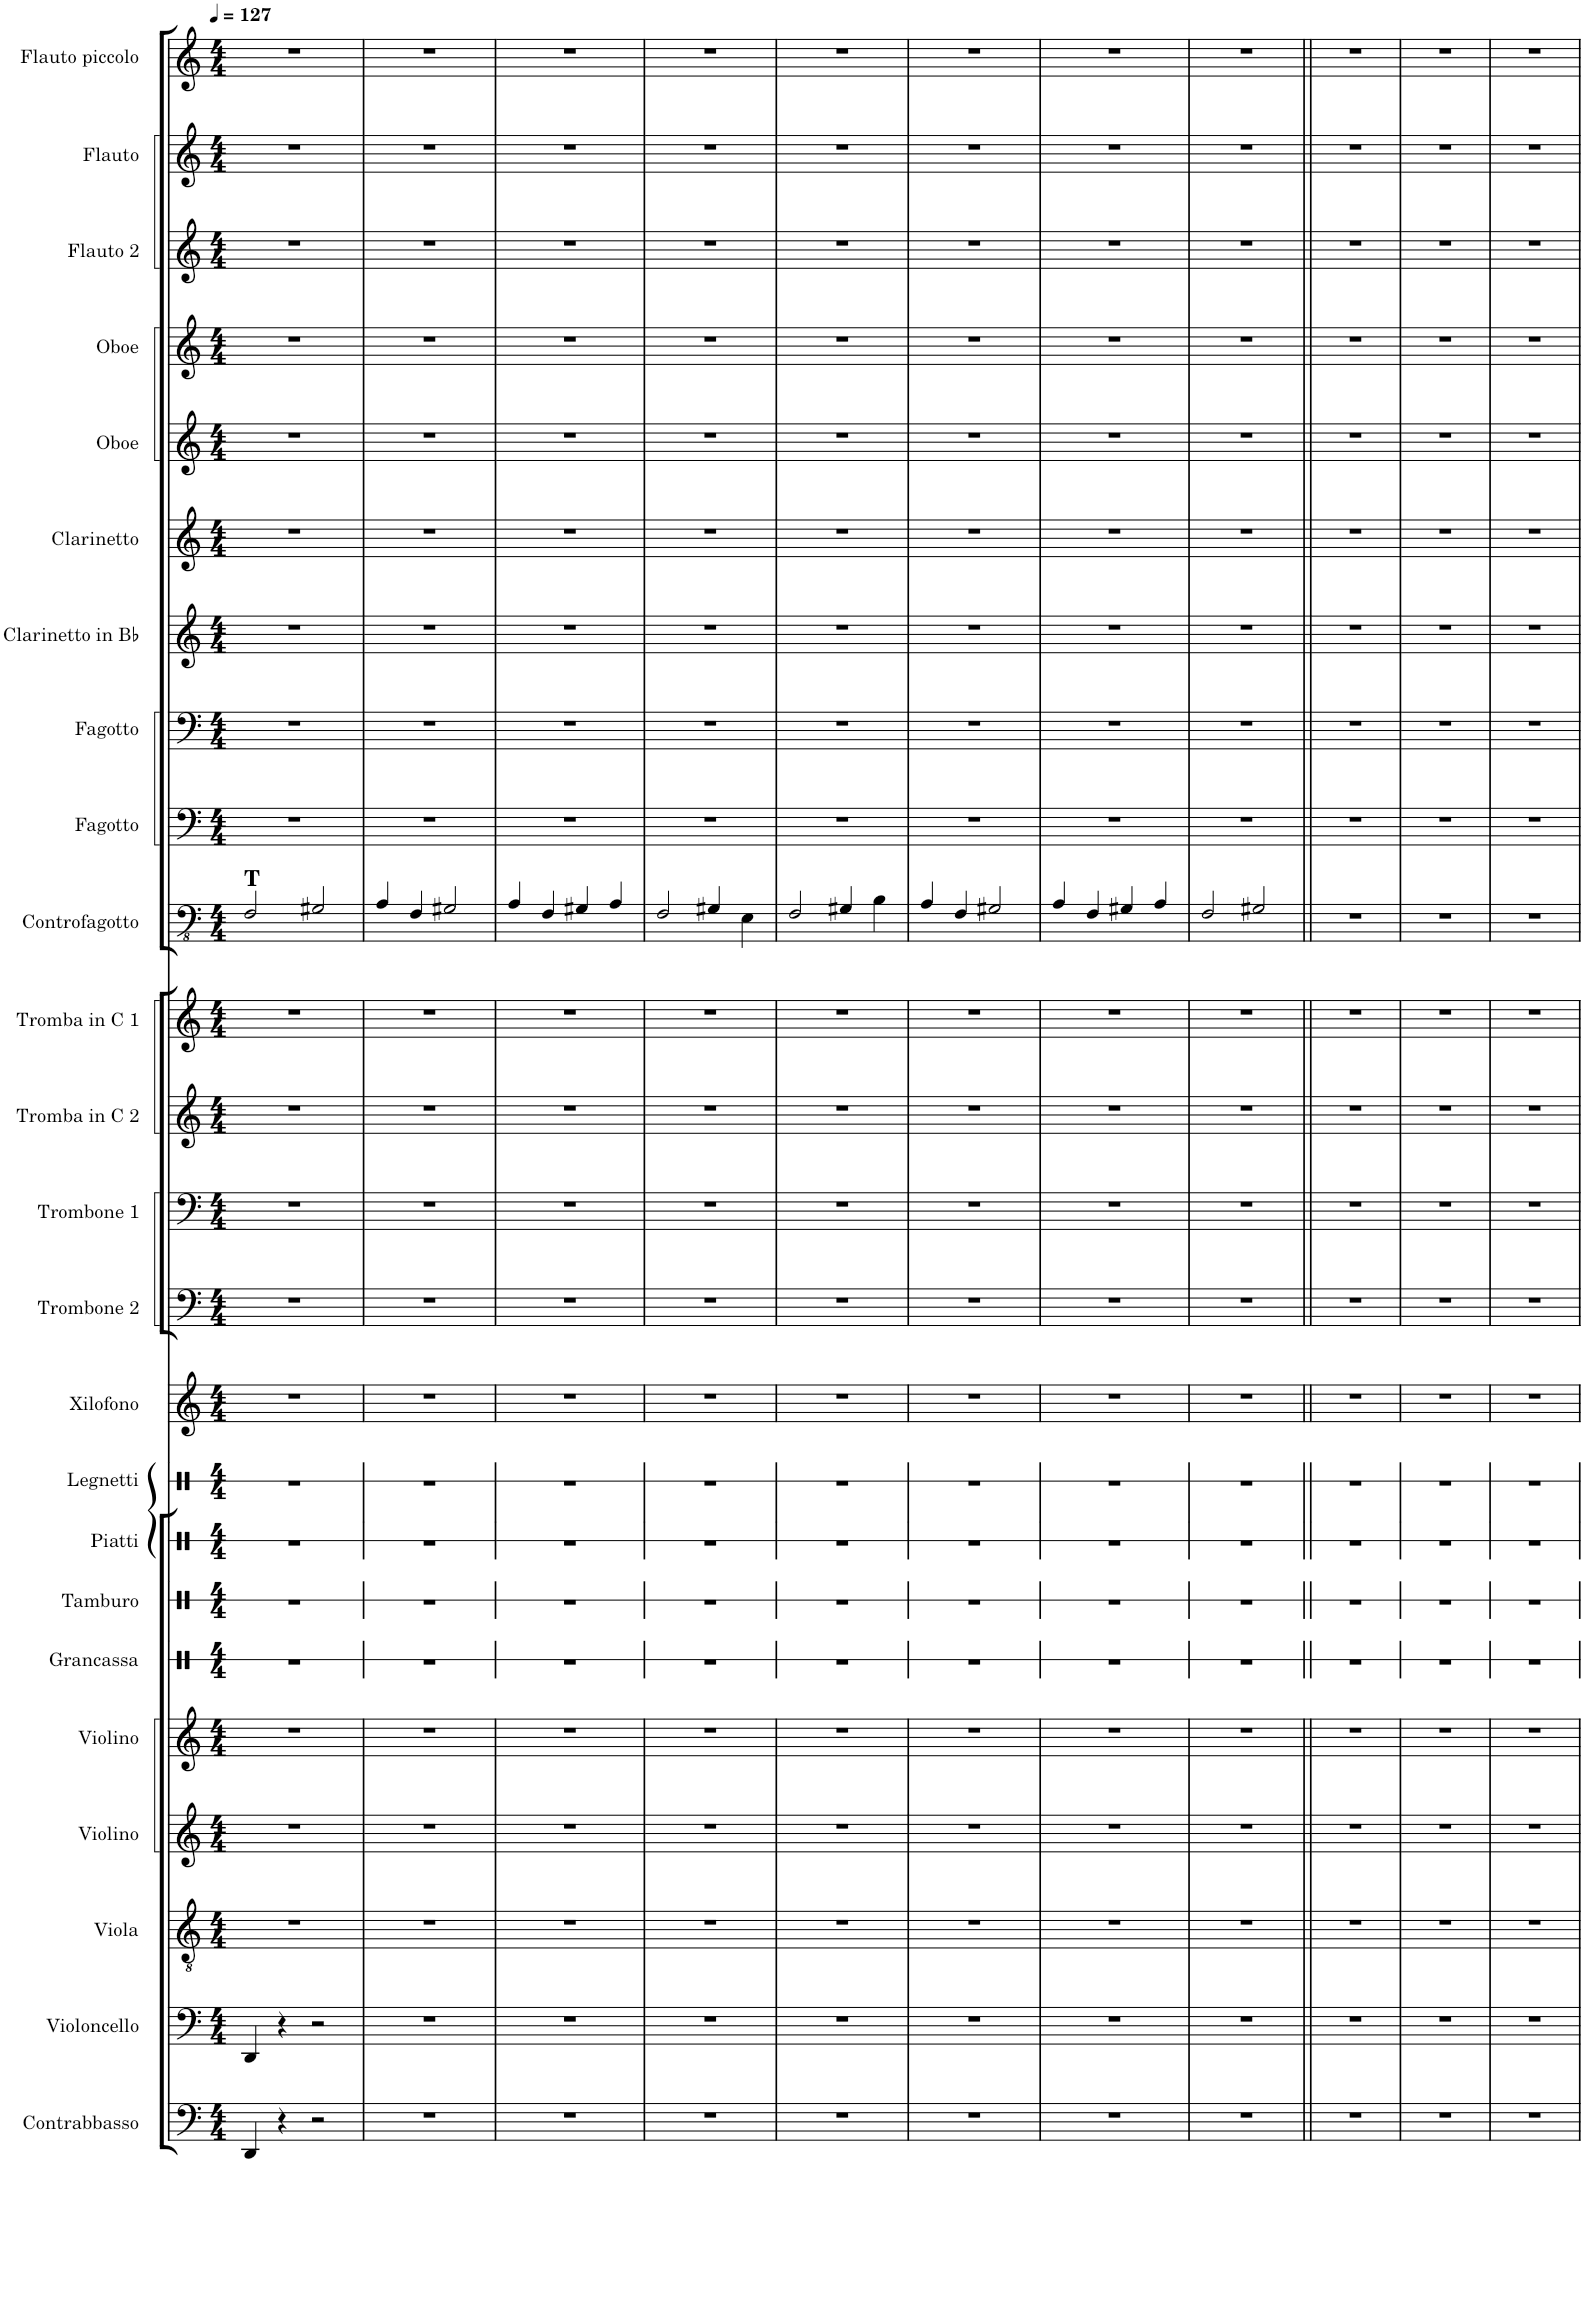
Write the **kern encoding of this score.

**kern	**kern	**kern	**kern	**kern	**kern	**kern	**kern	**kern	**kern	**kern	**kern	**kern	**kern	**kern	**kern	**kern	**kern	**kern	**kern	**kern	**kern	**kern	**kern
*part24	*part23	*part22	*part21	*part20	*part19	*part18	*part17	*part16	*part15	*part14	*part13	*part12	*part11	*part10	*part9	*part8	*part7	*part6	*part5	*part4	*part3	*part2	*part1
*staff24	*staff23	*staff22	*staff21	*staff20	*staff19	*staff18	*staff17	*staff16	*staff15	*staff14	*staff13	*staff12	*staff11	*staff10	*staff9	*staff8	*staff7	*staff6	*staff5	*staff4	*staff3	*staff2	*staff1
*I"Contrabbasso	*I"Violoncello	*I"Viola	*I"Violino	*I"Violino	*I"Grancassa	*I"Tamburo	*I"Piatti	*I"Legnetti	*I"Xilofono	*I"Trombone 2	*I"Trombone 1	*I"Tromba in C 2	*I"Tromba in C 1	*I"Controfagotto	*I"Fagotto	*I"Fagotto	*I"Clarinetto in Bb	*I"Clarinetto	*I"Oboe	*I"Oboe	*I"Flauto 2	*I"Flauto	*I"Flauto piccolo
*I'C-b.	*I'V-c.	*I'V-la	*I'V-no	*I'V-no	*I'Gr.	*I'Tamb.	*I'P-tti	*I'L-tti	*I'Xil.	*I'Tr-ne 2	*I'Tr-ne 1	*I'Tr-ba in C 2	*I'Tr-ba in C 1	*I'C-fag.	*I'Fag.	*I'Fag.	*I'Cl. in Bb	*I'Cl.	*I'Ob.	*I'Ob.	*I'Fl. 2	*I'Fl.	*I'Fl. picc.
*	*	*	*	*	*stria1	*stria1	*stria1	*stria1	*	*	*	*	*	*	*	*	*	*	*	*	*	*	*
*clefF4	*clefF4	*clefGv2	*clefG2	*clefG2	*clefX	*clefX	*clefX	*clefX	*clefG2	*clefF4	*clefF4	*clefG2	*clefG2	*clefFv4	*clefF4	*clefF4	*clefG2	*clefG2	*clefG2	*clefG2	*clefG2	*clefG2	*clefG2
*ITrd7c12	*	*	*	*	*	*	*	*	*	*	*	*ITrd1c2	*ITrd1c2	*	*	*	*ITrd1c2	*ITrd1c2	*	*	*	*	*ITrd-7c-12
*k[]	*k[]	*k[]	*k[]	*k[]	*k[]	*k[]	*k[]	*k[]	*k[]	*k[]	*k[]	*k[]	*k[]	*k[]	*k[]	*k[]	*k[]	*k[]	*k[]	*k[]	*k[]	*k[]	*k[]
*M4/4	*M4/4	*M4/4	*M4/4	*M4/4	*M4/4	*M4/4	*M4/4	*M4/4	*M4/4	*M4/4	*M4/4	*M4/4	*M4/4	*M4/4	*M4/4	*M4/4	*M4/4	*M4/4	*M4/4	*M4/4	*M4/4	*M4/4	*M4/4
*MM127	*MM127	*MM127	*MM127	*MM127	*MM127	*MM127	*MM127	*MM127	*MM127	*MM127	*MM127	*MM127	*MM127	*MM127	*MM127	*MM127	*MM127	*MM127	*MM127	*MM127	*MM127	*MM127	*MM127
=1	=1	=1	=1	=1	=1	=1	=1	=1	=1	=1	=1	=1	=1	=1	=1	=1	=1	=1	=1	=1	=1	=1	=1
!	!	!	!	!	!	!	!	!	!	!	!	!	!	!LO:TX:a:B:t=T	!	!	!	!	!	!	!	!	!
4DD/	4DD/	1r	1r	1r	1r	1r	1r	1r	1r	1r	1r	1r	1r	2FF/	1r	1r	1r	1r	1r	1r	1r	1r	1r
4r	4r	.	.	.	.	.	.	.	.	.	.	.	.	.	.	.	.	.	.	.	.	.	.
2r	2r	.	.	.	.	.	.	.	.	.	.	.	.	2GG#X/	.	.	.	.	.	.	.	.	.
=2	=2	=2	=2	=2	=2	=2	=2	=2	=2	=2	=2	=2	=2	=2	=2	=2	=2	=2	=2	=2	=2	=2	=2
1r	1r	1r	1r	1r	1r	1r	1r	1r	1r	1r	1r	1r	1r	4AA/	1r	1r	1r	1r	1r	1r	1r	1r	1r
.	.	.	.	.	.	.	.	.	.	.	.	.	.	4FF/	.	.	.	.	.	.	.	.	.
.	.	.	.	.	.	.	.	.	.	.	.	.	.	2GG#X/	.	.	.	.	.	.	.	.	.
=3	=3	=3	=3	=3	=3	=3	=3	=3	=3	=3	=3	=3	=3	=3	=3	=3	=3	=3	=3	=3	=3	=3	=3
1r	1r	1r	1r	1r	1r	1r	1r	1r	1r	1r	1r	1r	1r	4AA/	1r	1r	1r	1r	1r	1r	1r	1r	1r
.	.	.	.	.	.	.	.	.	.	.	.	.	.	4FF/	.	.	.	.	.	.	.	.	.
.	.	.	.	.	.	.	.	.	.	.	.	.	.	4GG#X/	.	.	.	.	.	.	.	.	.
.	.	.	.	.	.	.	.	.	.	.	.	.	.	4AA/	.	.	.	.	.	.	.	.	.
=4	=4	=4	=4	=4	=4	=4	=4	=4	=4	=4	=4	=4	=4	=4	=4	=4	=4	=4	=4	=4	=4	=4	=4
1r	1r	1r	1r	1r	1r	1r	1r	1r	1r	1r	1r	1r	1r	2FF/	1r	1r	1r	1r	1r	1r	1r	1r	1r
.	.	.	.	.	.	.	.	.	.	.	.	.	.	4GG#X/	.	.	.	.	.	.	.	.	.
.	.	.	.	.	.	.	.	.	.	.	.	.	.	4EE\	.	.	.	.	.	.	.	.	.
=5	=5	=5	=5	=5	=5	=5	=5	=5	=5	=5	=5	=5	=5	=5	=5	=5	=5	=5	=5	=5	=5	=5	=5
1r	1r	1r	1r	1r	1r	1r	1r	1r	1r	1r	1r	1r	1r	2FF/	1r	1r	1r	1r	1r	1r	1r	1r	1r
.	.	.	.	.	.	.	.	.	.	.	.	.	.	4GG#X/	.	.	.	.	.	.	.	.	.
.	.	.	.	.	.	.	.	.	.	.	.	.	.	4BB\	.	.	.	.	.	.	.	.	.
=6	=6	=6	=6	=6	=6	=6	=6	=6	=6	=6	=6	=6	=6	=6	=6	=6	=6	=6	=6	=6	=6	=6	=6
1r	1r	1r	1r	1r	1r	1r	1r	1r	1r	1r	1r	1r	1r	4AA/	1r	1r	1r	1r	1r	1r	1r	1r	1r
.	.	.	.	.	.	.	.	.	.	.	.	.	.	4FF/	.	.	.	.	.	.	.	.	.
.	.	.	.	.	.	.	.	.	.	.	.	.	.	2GG#X/	.	.	.	.	.	.	.	.	.
=7	=7	=7	=7	=7	=7	=7	=7	=7	=7	=7	=7	=7	=7	=7	=7	=7	=7	=7	=7	=7	=7	=7	=7
1r	1r	1r	1r	1r	1r	1r	1r	1r	1r	1r	1r	1r	1r	4AA/	1r	1r	1r	1r	1r	1r	1r	1r	1r
.	.	.	.	.	.	.	.	.	.	.	.	.	.	4FF/	.	.	.	.	.	.	.	.	.
.	.	.	.	.	.	.	.	.	.	.	.	.	.	4GG#X/	.	.	.	.	.	.	.	.	.
.	.	.	.	.	.	.	.	.	.	.	.	.	.	4AA/	.	.	.	.	.	.	.	.	.
=8	=8	=8	=8	=8	=8	=8	=8	=8	=8	=8	=8	=8	=8	=8	=8	=8	=8	=8	=8	=8	=8	=8	=8
1r	1r	1r	1r	1r	1r	1r	1r	1r	1r	1r	1r	1r	1r	2FF/	1r	1r	1r	1r	1r	1r	1r	1r	1r
.	.	.	.	.	.	.	.	.	.	.	.	.	.	2GG#X/	.	.	.	.	.	.	.	.	.
=9||	=9||	=9||	=9||	=9||	=9||	=9||	=9||	=9||	=9||	=9||	=9||	=9||	=9||	=9||	=9||	=9||	=9||	=9||	=9||	=9||	=9||	=9||	=9||
1r	1r	1r	1r	1r	1r	1r	1r	1r	1r	1r	1r	1r	1r	1r	1r	1r	1r	1r	1r	1r	1r	1r	1r
=10	=10	=10	=10	=10	=10	=10	=10	=10	=10	=10	=10	=10	=10	=10	=10	=10	=10	=10	=10	=10	=10	=10	=10
1r	1r	1r	1r	1r	1r	1r	1r	1r	1r	1r	1r	1r	1r	1r	1r	1r	1r	1r	1r	1r	1r	1r	1r
=11	=11	=11	=11	=11	=11	=11	=11	=11	=11	=11	=11	=11	=11	=11	=11	=11	=11	=11	=11	=11	=11	=11	=11
1r	1r	1r	1r	1r	1r	1r	1r	1r	1r	1r	1r	1r	1r	1r	1r	1r	1r	1r	1r	1r	1r	1r	1r
=	=	=	=	=	=	=	=	=	=	=	=	=	=	=	=	=	=	=	=	=	=	=	=
*-	*-	*-	*-	*-	*-	*-	*-	*-	*-	*-	*-	*-	*-	*-	*-	*-	*-	*-	*-	*-	*-	*-	*-
